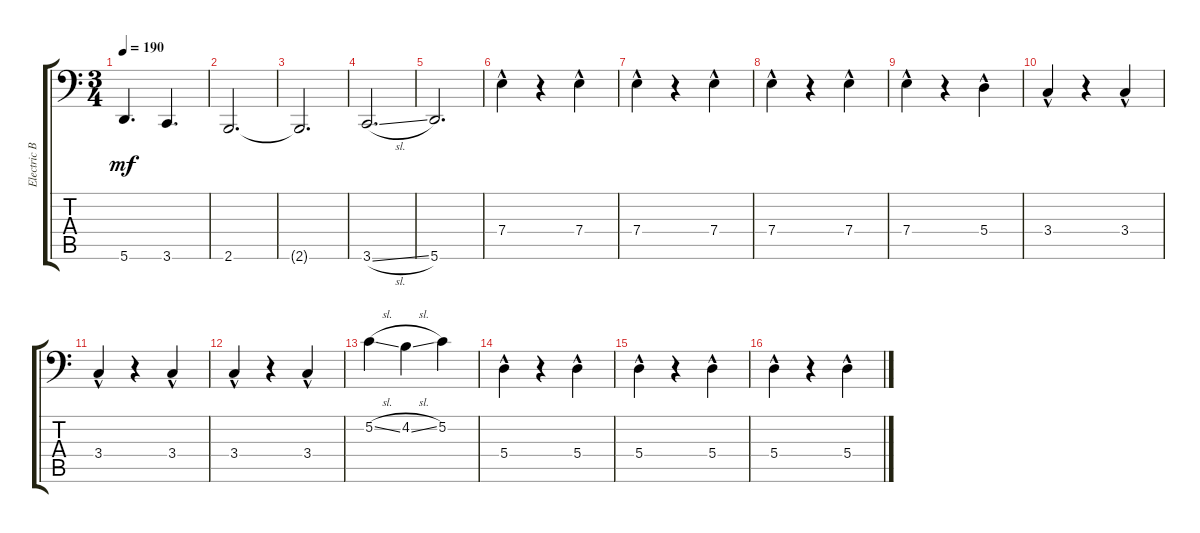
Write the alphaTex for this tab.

\track ("Electric Bass" "Electric B") {instrument electricbasspick}
\staff {score tabs}
\tuning (C3 G2 D2 A1 E1 A0) {hide}
\ts (3 4)
\tempo 190
\clef f4
\ks c
5.6.4{d dy mf} 3.6.4{d} |
2.6.2{d} |
2.6{t}.2{d} |
3.6{sl}.2{d} |
5.6.2{d} |
7.4{hac}.4 r.4 7.4{hac}.4 |
7.4{hac}.4 r.4 7.4{hac}.4 |
7.4{hac}.4 r.4 7.4{hac}.4 |
7.4{hac}.4 r.4 5.4{hac}.4 |
3.4{hac}.4 r.4 3.4{hac}.4 |
3.4{hac}.4 r.4 3.4{hac}.4 |
3.4{hac}.4 r.4 3.4{hac}.4 |
5.2{sl}.4 4.2{sl}.4 5.2.4 |
5.4{hac}.4 r.4 5.4{hac}.4 |
5.4{hac}.4 r.4 5.4{hac}.4 |
5.4{hac}.4 r.4 5.4{hac}.4
